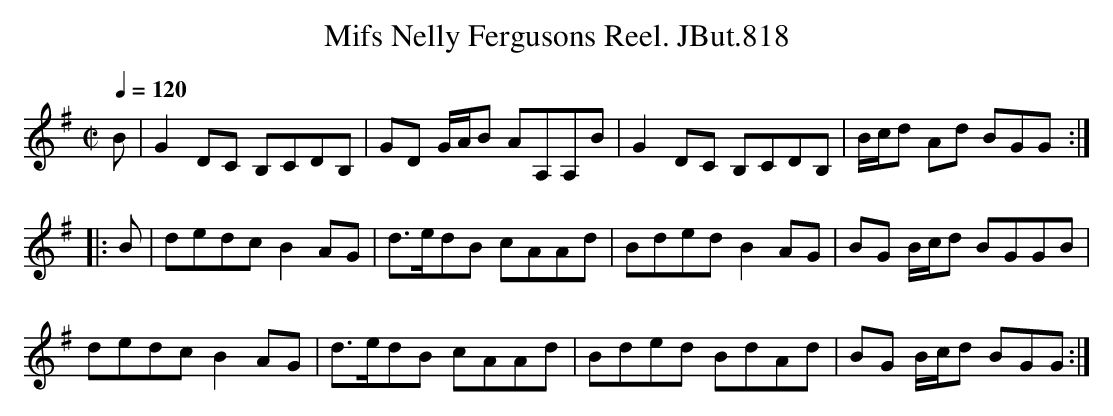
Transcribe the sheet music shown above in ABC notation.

X:1
T:Mifs Nelly Fergusons Reel. JBut.818
M:C|
L:1/8
Q:1/4=120
K:G
B|G2 DC B,CDB,|GD G/A/B AA,A,B|G2 DC B,CDB,|B/c/d Ad BGG:|
|:B|dedc B2 AG|d>edB cAAd|Bded B2 AG|BG B/c/d BGGB|
dedc B2 AG|d>edB cAAd|Bded BdAd|BG B/c/d BGG:|
